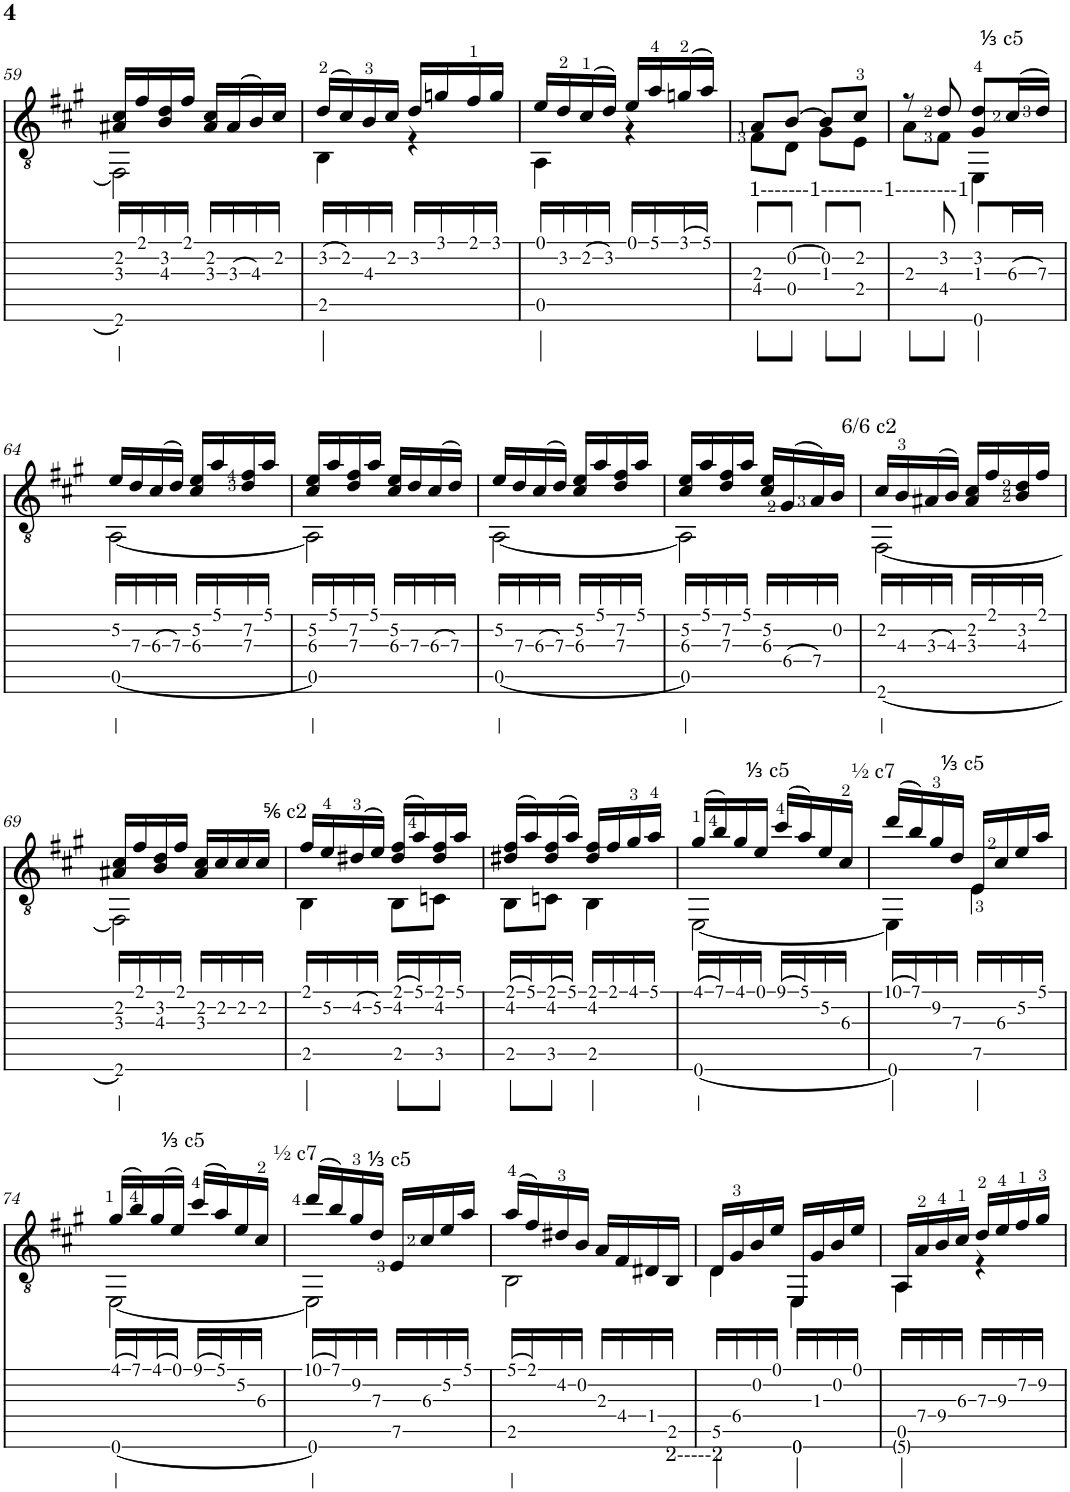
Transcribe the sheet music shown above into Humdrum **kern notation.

**kern	**kern
*part2	*part1
*staff2	*staff1
*I"Chitarra classica (Intavolatura)	*I"Chitarra classica
!!LO:PB:g=z
*	*clefGv2
*k[f#c#g#]	*k[f#c#g#]
*M2/4	*M2/4
=59	=59
*^	*^
16A#X/ 16c#/LL	2FF#\]	16A#X/ 16c#/LL	2FF#\]
16f#/	.	16f#/	.
16B/ 16d/	.	16B/ 16d/	.
16f#/JJ	.	16f#/JJ	.
16A#/ 16c#/LL	.	16A#/ 16c#/LL	.
(16A#/	.	(16A#/	.
16B/)	.	16B/)	.
16c#/JJ	.	16c#/JJ	.
=60	=60	=60	=60
(16d/LL	4BB\	(16d/LL	4BB\
16c#/)	.	16c#/)	.
16B/	.	16B/	.
16c#/JJ	.	16c#/JJ	.
16d/LL	4r	16d/LL	4r
16gn/	.	16gn/	.
16f#/	.	16f#/	.
16g/JJ	.	16g/JJ	.
=61	=61	=61	=61
16e/LL	4AA\	16e/LL	4AA\
16d/	.	16d/	.
(16c#/	.	(16c#/	.
16d/JJ)	.	16d/JJ)	.
16e/LL	4r	16e/LL	4r
16a/	.	16a/	.
(16gn/	.	(16gn/	.
16a/JJ)	.	16a/JJ)	.
=62	=62	=62	=62
!LO:TX:a:t=1-------1---------1---------1	!	!	!
8A/L	8F#\L	8A/L	8F#\L
[8B/J	8D\J	[8B/J	8D\J
8B/L]	8G#\L	8B/L]	8G#\L
8c#/J	8E\J	8c#/J	8E\J
=63	=63	=63	=63
8r	8A\L	8r	8A\L
8d/	8F#\J	8d/	8F#\J
8G#/ 8d/L	4EE\	8G#/ 8d/L	4EE\
!	!	!LO:TX:a:t=⅓ c5	!
(16c#/L	.	(16c#/L	.
16d/JJ)	.	16d/JJ)	.
!!LO:LB:g=z	!!
=64	=64	=64	=64
16e/LL	[2AA\	16e/LL	[2AA\
16d/	.	16d/	.
(16c#/	.	(16c#/	.
16d/JJ)	.	16d/JJ)	.
16c#/ 16e/LL	.	16c#/ 16e/LL	.
16a/	.	16a/	.
16d/ 16f#/	.	16d/ 16f#/	.
16a/JJ	.	16a/JJ	.
=65	=65	=65	=65
16c#/ 16e/LL	2AA\]	16c#/ 16e/LL	2AA\]
16a/	.	16a/	.
16d/ 16f#/	.	16d/ 16f#/	.
16a/JJ	.	16a/JJ	.
16c#/ 16e/LL	.	16c#/ 16e/LL	.
16d/	.	16d/	.
(16c#/	.	(16c#/	.
16d/JJ)	.	16d/JJ)	.
=66	=66	=66	=66
16e/LL	[2AA\	16e/LL	[2AA\
16d/	.	16d/	.
(16c#/	.	(16c#/	.
16d/JJ)	.	16d/JJ)	.
16c#/ 16e/LL	.	16c#/ 16e/LL	.
16a/	.	16a/	.
16d/ 16f#/	.	16d/ 16f#/	.
16a/JJ	.	16a/JJ	.
=67	=67	=67	=67
16c#/ 16e/LL	2AA\]	16c#/ 16e/LL	2AA\]
16a/	.	16a/	.
16d/ 16f#/	.	16d/ 16f#/	.
16a/JJ	.	16a/JJ	.
16c#/ 16e/LL	.	16c#/ 16e/LL	.
(16G#/	.	(16G#/	.
16A/)	.	16A/)	.
16B/JJ	.	16B/JJ	.
=68	=68	=68	=68
!	!	!LO:TX:a:t=6/6 c2	!
16c#/LL	[2FF#\	16c#/LL	[2FF#\
16B/	.	16B/	.
(16A#X/	.	(16A#X/	.
16B/JJ)	.	16B/JJ)	.
16A#/ 16c#/LL	.	16A#/ 16c#/LL	.
16f#/	.	16f#/	.
16B/ 16d/	.	16B/ 16d/	.
16f#/JJ	.	16f#/JJ	.
!!LO:LB:g=z	!!
=69	=69	=69	=69
16A#X/ 16c#/LL	2FF#\]	16A#X/ 16c#/LL	2FF#\]
16f#/	.	16f#/	.
16B/ 16d/	.	16B/ 16d/	.
16f#/JJ	.	16f#/JJ	.
16A#/ 16c#/LL	.	16A#/ 16c#/LL	.
16c#/	.	16c#/	.
16c#/	.	16c#/	.
16c#/JJ	.	16c#/JJ	.
=70	=70	=70	=70
!	!	!LO:TX:a:t=⅚ c2	!
16f#/LL	4BB\	16f#/LL	4BB\
16e/	.	16e/	.
(16d#X/	.	(16d#X/	.
16e/JJ)	.	16e/JJ)	.
(16d#/ 16f#/LL	8BB\L	(16d#/ 16f#/LL	8BB\L
16a/)	.	16a/)	.
16d#/ 16f#/	8Cn\J	16d#/ 16f#/	8Cn\J
16a/JJ	.	16a/JJ	.
=71	=71	=71	=71
(16d#X/ 16f#/LL	8BB\L	(16d#X/ 16f#/LL	8BB\L
16a/)	.	16a/)	.
(16d#/ 16f#/	8Cn\J	(16d#/ 16f#/	8Cn\J
16a/JJ)	.	16a/JJ)	.
16d#/ 16f#/LL	4BB\	16d#/ 16f#/LL	4BB\
16f#/	.	16f#/	.
16g#/	.	16g#/	.
16a/JJ	.	16a/JJ	.
=72	=72	=72	=72
(16g#/LL	[2EE\	(16g#/LL	[2EE\
16b/)	.	16b/)	.
16g#/	.	16g#/	.
16e/JJ	.	16e/JJ	.
!	!	!LO:TX:a:t=⅓ c5	!
(16cc#/LL	.	(16cc#/LL	.
16a/)	.	16a/)	.
16e/	.	16e/	.
16c#/JJ	.	16c#/JJ	.
=73	=73	=73	=73
!	!	!LO:TX:a:t=½ c7	!
(16dd/LL	4EE\]	(16dd/LL	4EE\]
16b/)	.	16b/)	.
16g#/	.	16g#/	.
16d/JJ	.	16d/JJ	.
!	!	!LO:TX:a:t=⅓ c5	!
16E/LL	4E\	16E/LL	4E\
16c#/	.	16c#/	.
16e/	.	16e/	.
16a/JJ	.	16a/JJ	.
!!LO:LB:g=z	!!
=74	=74	=74	=74
(16g#/LL	[2EE\	(16g#/LL	[2EE\
16b/)	.	16b/)	.
(16g#/	.	(16g#/	.
16e/JJ)	.	16e/JJ)	.
!	!	!LO:TX:a:t=⅓ c5	!
(16cc#/LL	.	(16cc#/LL	.
16a/)	.	16a/)	.
16e/	.	16e/	.
16c#/JJ	.	16c#/JJ	.
=75	=75	=75	=75
!	!	!LO:TX:a:t=½ c7	!
(16dd/LL	2EE\]	(16dd/LL	2EE\]
16b/)	.	16b/)	.
16g#/	.	16g#/	.
16d/JJ	.	16d/JJ	.
!	!	!LO:TX:a:t=⅓ c5	!
16E/LL	.	16E/LL	.
16c#/	.	16c#/	.
16e/	.	16e/	.
16a/JJ	.	16a/JJ	.
=76	=76	=76	=76
(16a/LL	2BB\	(16a/LL	2BB\
16f#/)	.	16f#/)	.
16d#X/	.	16d#X/	.
16B/JJ	.	16B/JJ	.
16A/LL	.	16A/LL	.
16F#/	.	16F#/	.
16D#X/	.	16D#X/	.
!LO:TX:a:t=2-----2	!	!	!
16BB/JJ	.	16BB/JJ	.
=77	=77	=77	=77
16D/LL	4D\	16D/LL	4D\
16G#/	.	16G#/	.
16B/	.	16B/	.
16e/JJ	.	16e/JJ	.
16EE/LL	4EE\	16EE/LL	4EE\
16G#/	.	16G#/	.
16B/	.	16B/	.
16e/JJ	.	16e/JJ	.
=78	=78	=78	=78
16AA/LL	4AA\	16AA/LL	4AA\
16A/	.	16A/	.
16B/	.	16B/	.
16c#/JJ	.	16c#/JJ	.
16d/LL	4r	16d/LL	4r
16e/	.	16e/	.
16f#/	.	16f#/	.
16g#/JJ	.	16g#/JJ	.
*v	*v	*	*
*	*v	*v
=	=
*-	*-
